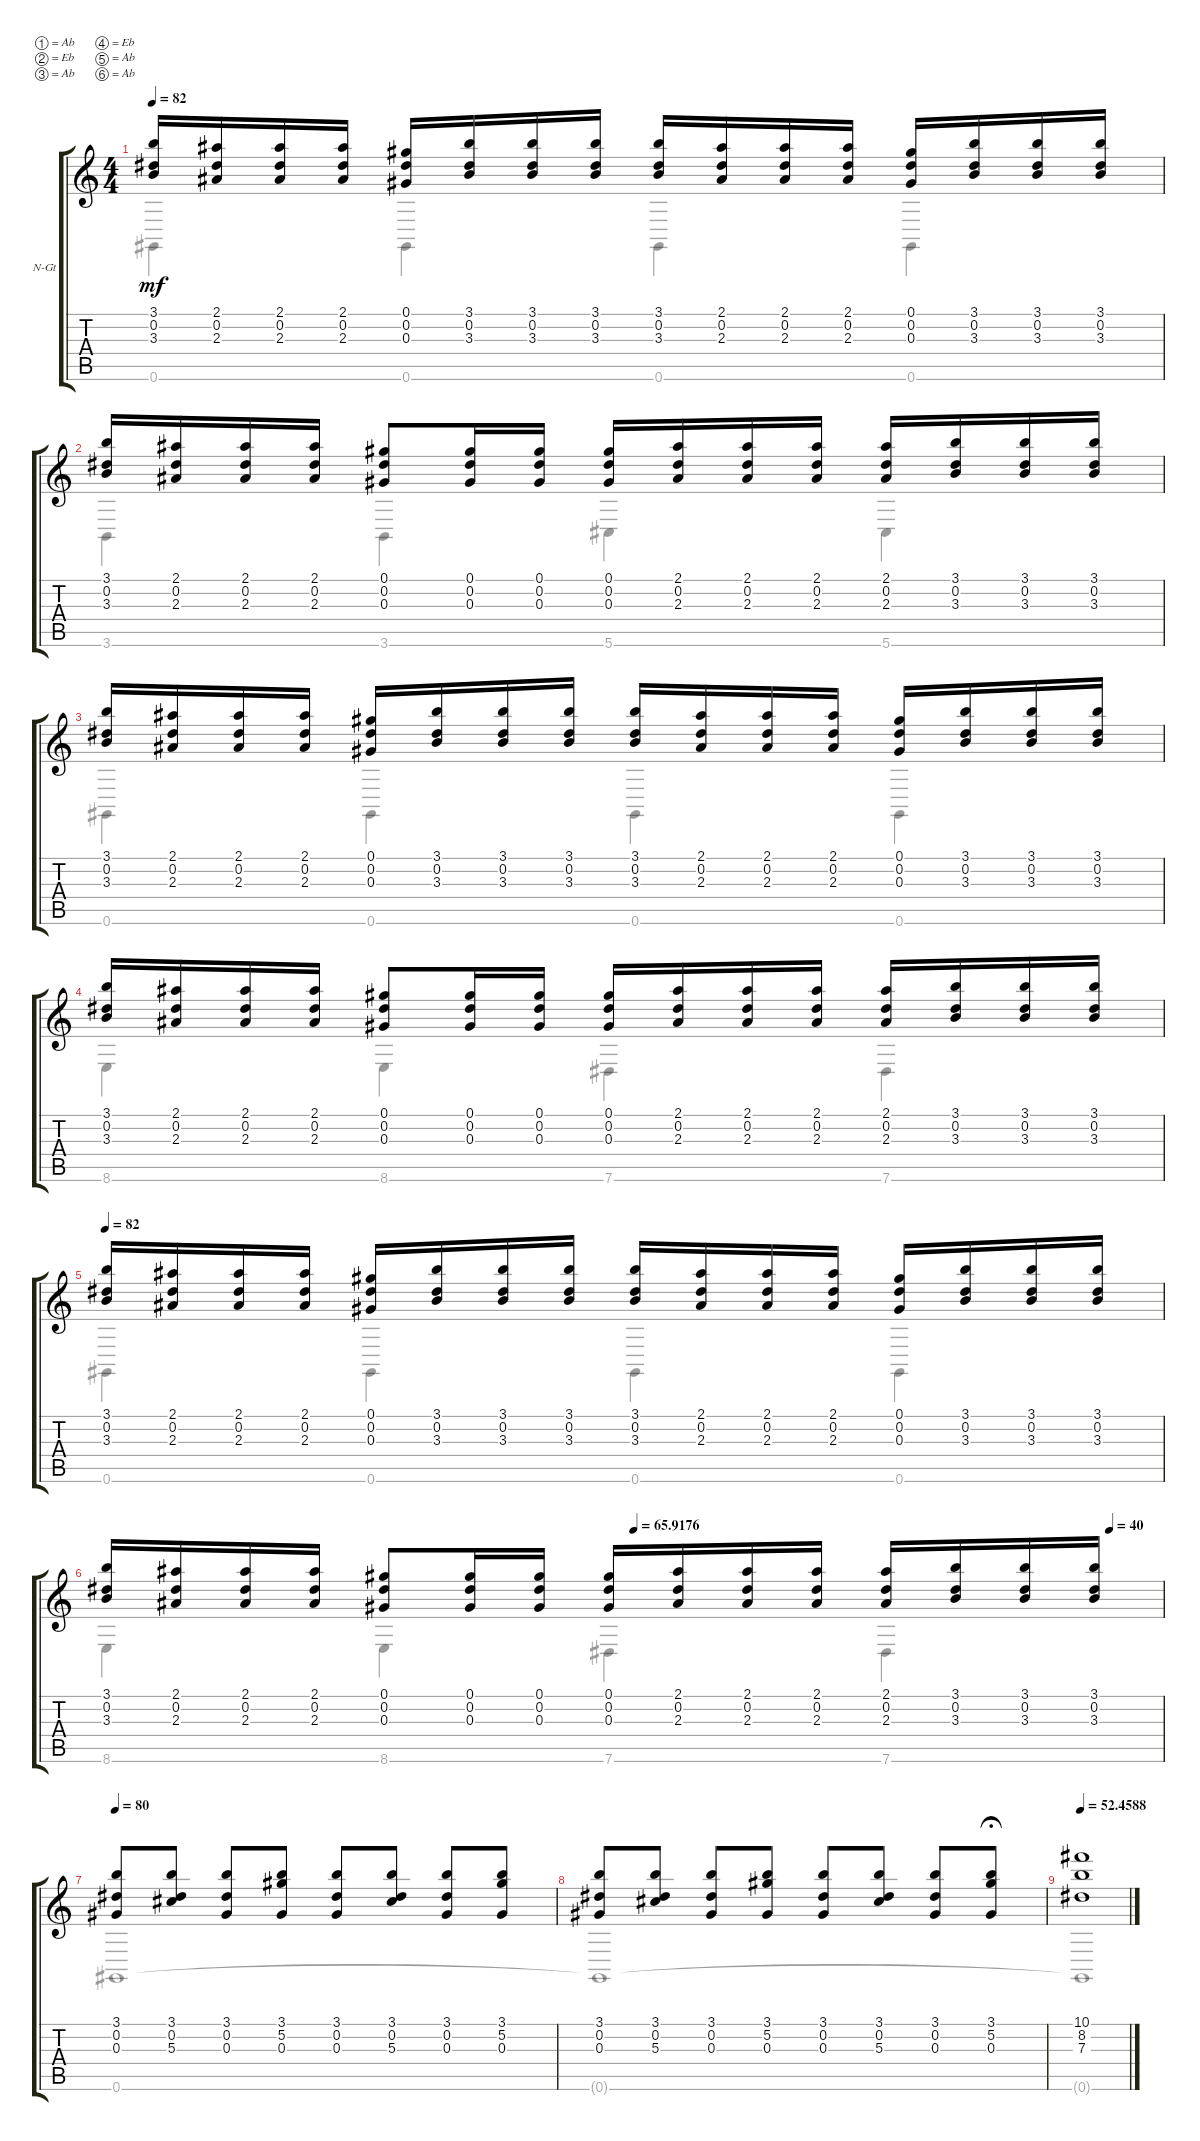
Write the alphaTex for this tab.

\defaultSystemsLayout 4
\bracketExtendMode groupsimilarinstruments
\firstSystemTrackNameOrientation horizontal
\otherSystemsTrackNameOrientation horizontal
\track ("Nylon Guitar" "N-Gt") {instrument acousticguitarnylon}
\staff {score tabs}
\tuning (Ab4 Eb4 Ab3 Eb3 Ab2 Ab1)
\voice
\ts (4 4)
\tempo 82
\clef g2
\ks c
(3.1 0.2 3.3).16{dy mf} (2.1 0.2 2.3).16 (2.1 0.2 2.3).16 (2.1 0.2 2.3).16 (0.1 0.2 0.3).16 (3.1 0.2 3.3).16 (3.1 0.2 3.3).16 (3.1 0.2 3.3).16 (3.1 0.2 3.3).16 (2.1 0.2 2.3).16 (2.1 0.2 2.3).16 (2.1 0.2 2.3).16 (0.1 0.2 0.3).16 (3.1 0.2 3.3).16 (3.1 0.2 3.3).16 (3.1 0.2 3.3).16 |
(3.1 0.2 3.3).16 (2.1 0.2 2.3).16 (2.1 0.2 2.3).16 (2.1 0.2 2.3).16 (0.1 0.2 0.3).8 (0.1 0.2 0.3).16 (0.1 0.2 0.3).16 (0.1 0.2 0.3).16 (2.1 0.2 2.3).16 (2.1 0.2 2.3).16 (2.1 0.2 2.3).16 (2.1 0.2 2.3).16 (3.1 0.2 3.3).16 (3.1 0.2 3.3).16 (3.1 0.2 3.3).16 |
(3.1 0.2 3.3).16 (2.1 0.2 2.3).16 (2.1 0.2 2.3).16 (2.1 0.2 2.3).16 (0.1 0.2 0.3).16 (3.1 0.2 3.3).16 (3.1 0.2 3.3).16 (3.1 0.2 3.3).16 (3.1 0.2 3.3).16 (2.1 0.2 2.3).16 (2.1 0.2 2.3).16 (2.1 0.2 2.3).16 (0.1 0.2 0.3).16 (3.1 0.2 3.3).16 (3.1 0.2 3.3).16 (3.1 0.2 3.3).16 |
(3.1 0.2 3.3).16 (2.1 0.2 2.3).16 (2.1 0.2 2.3).16 (2.1 0.2 2.3).16 (0.1 0.2 0.3).8 (0.1 0.2 0.3).16 (0.1 0.2 0.3).16 (0.1 0.2 0.3).16 (2.1 0.2 2.3).16 (2.1 0.2 2.3).16 (2.1 0.2 2.3).16 (2.1 0.2 2.3).16 (3.1 0.2 3.3).16 (3.1 0.2 3.3).16 (3.1 0.2 3.3).16 |
\tempo 82
(3.1 0.2 3.3).16 (2.1 0.2 2.3).16 (2.1 0.2 2.3).16 (2.1 0.2 2.3).16 (0.1 0.2 0.3).16 (3.1 0.2 3.3).16 (3.1 0.2 3.3).16 (3.1 0.2 3.3).16 (3.1 0.2 3.3).16 (2.1 0.2 2.3).16 (2.1 0.2 2.3).16 (2.1 0.2 2.3).16 (0.1 0.2 0.3).16 (3.1 0.2 3.3).16 (3.1 0.2 3.3).16 (3.1 0.2 3.3).16 |
\tempo (65.9176 0.5)
\tempo (40 0.95)
(3.1 0.2 3.3).16 (2.1 0.2 2.3).16 (2.1 0.2 2.3).16 (2.1 0.2 2.3).16 (0.1 0.2 0.3).8 (0.1 0.2 0.3).16 (0.1 0.2 0.3).16 (0.1 0.2 0.3).16 (2.1 0.2 2.3).16 (2.1 0.2 2.3).16 (2.1 0.2 2.3).16 (2.1 0.2 2.3).16 (3.1 0.2 3.3).16 (3.1 0.2 3.3).16 (3.1 0.2 3.3).16 |
\tempo 80
(3.1 0.2 0.3).8 (3.1 5.3 0.2).8 (0.3 3.1 0.2).8 (3.1 0.3 5.2).8 (3.1 0.2 0.3).8 (3.1 5.3 0.2).8 (3.1 0.3 0.2).8 (0.3 5.2 3.1).8 |
(3.1 0.2 0.3).8 (3.1 0.2 5.3).8 (3.1 0.2 0.3).8 (3.1 5.2 0.3).8 (3.1 0.2 0.3).8 (3.1 0.2 5.3).8 (3.1 0.2 0.3).8 (3.1 5.2 0.3).8{fermata (medium 0.36)} |
\tempo
52.4588 (7.3 8.2 10.1).1
\voice
\clef g2
\ottava regular
\simile none
\ks c
0.6.4{dy mf} 0.6.4 0.6.4 0.6.4 |
3.6.4 3.6.4 5.6.4 5.6.4 |
0.6.4 0.6.4 0.6.4 0.6.4 |
8.6.4 8.6.4 7.6.4 7.6.4 |
0.6.4 0.6.4 0.6.4 0.6.4 |
8.6.4 8.6.4 7.6.4 7.6.4 |
0.6.1 |
0.6{t}.1 |
0.6{t}.1
